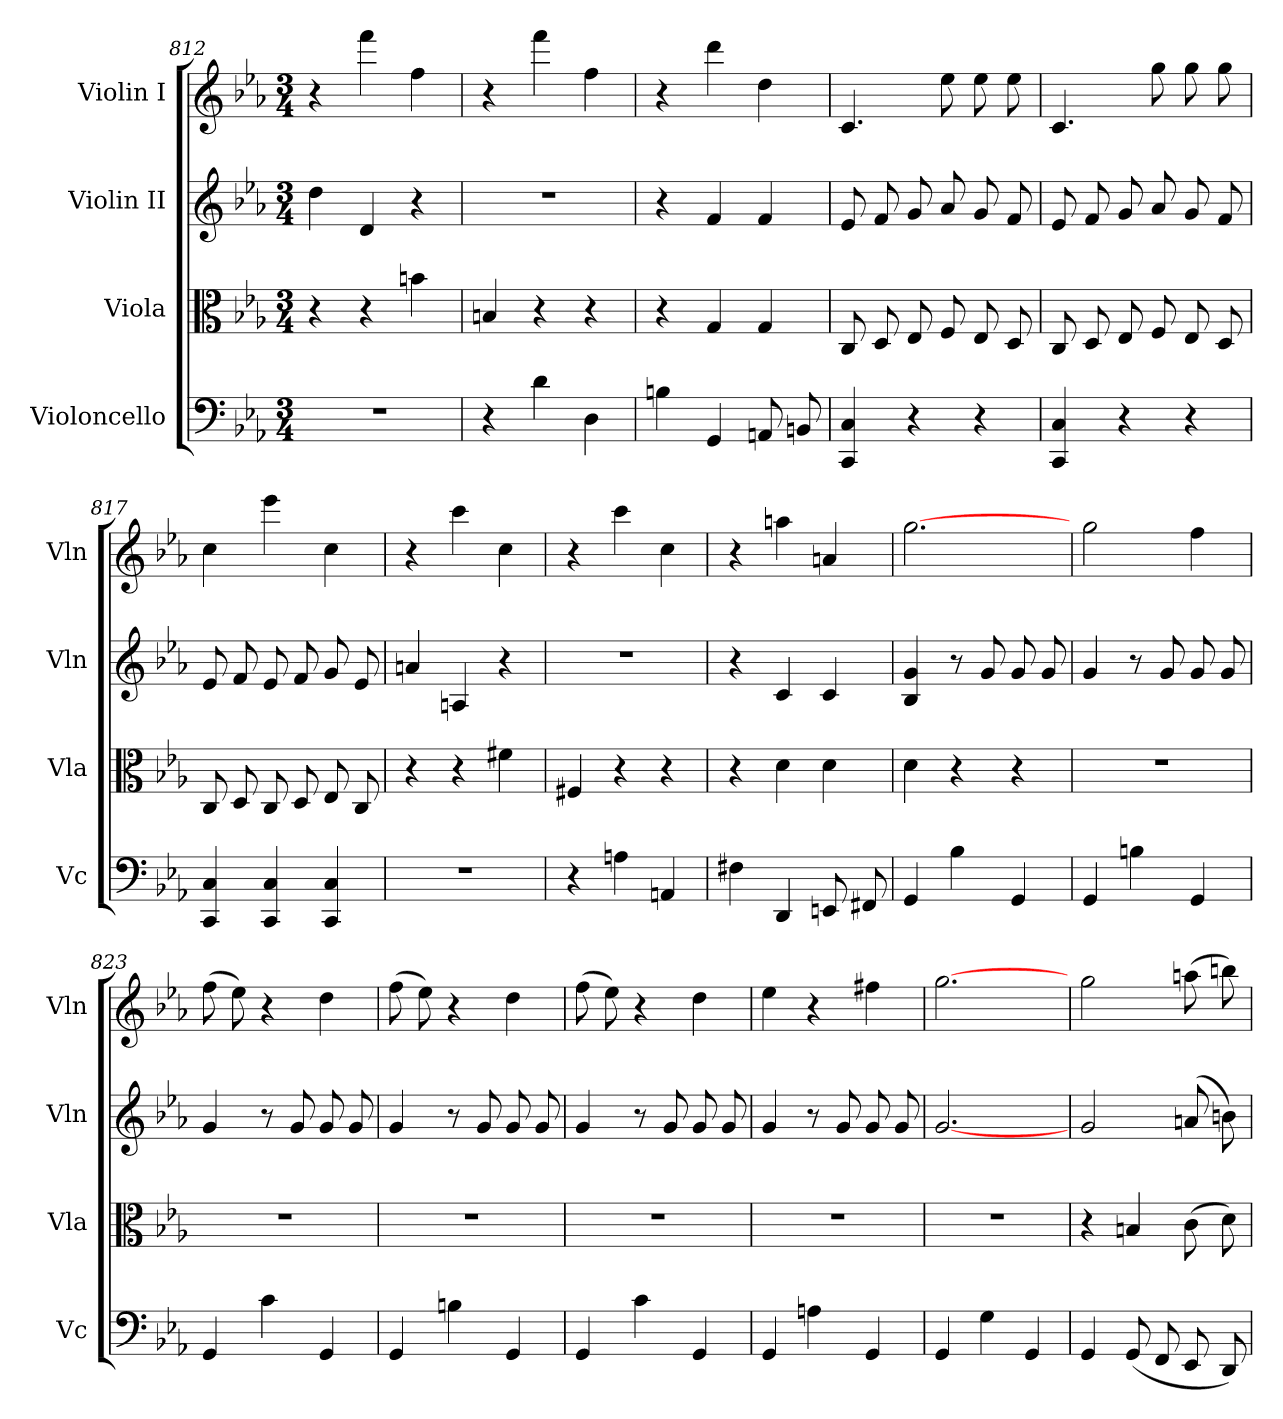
**kern	**kern	**kern	**kern
*part4	*part3	*part2	*part1
*staff4	*staff3	*staff2	*staff1
*I"Violoncello	*I"Viola	*I"Violin II	*I"Violin I
*I'Vc	*I'Vla	*I'Vln	*I'Vln
*clefF4	*clefC3	*clefG2	*clefG2
*k[b-e-a-]	*k[b-e-a-]	*k[b-e-a-]	*k[b-e-a-]
*c:	*c:	*c:	*c:
*M3/4	*M3/4	*M3/4	*M3/4
=812	=812	=812	=812
2.r	4r	4dd	4r
.	4r	4d	4fff
.	4bn	4r	4ff
=813	=813	=813	=813
4r	4Bn	2.r	4r
4d	4r	.	4fff
4D	4r	.	4ff
=814	=814	=814	=814
4Bn	4r	4r	4r
4GG	4G	4f	4ddd
8AAn	4G	4f	4dd
8BBn	.	.	.
=815	=815	=815	=815
4CC 4C	8C	8e-	4.c
.	8D	8f	.
4r	8E-	8g	.
.	8F	8a-	8ee-
4r	8E-	8g	8ee-
.	8D	8f	8ee-
=816	=816	=816	=816
4CC 4C	8C	8e-	4.c
.	8D	8f	.
4r	8E-	8g	.
.	8F	8a-	8gg
4r	8E-	8g	8gg
.	8D	8f	8gg
=817	=817	=817	=817
4CC 4C	8C	8e-	4cc
.	8D	8f	.
4CC 4C	8C	8e-	4eee-
.	8D	8f	.
4CC 4C	8E-	8g	4cc
.	8C	8e-	.
=818	=818	=818	=818
2.r	4r	4an	4r
.	4r	4An	4ccc
.	4f#X	4r	4cc
=819	=819	=819	=819
4r	4F#X	2.r	4r
4An	4r	.	4ccc
4AAn	4r	.	4cc
=820	=820	=820	=820
4F#X	4r	4r	4r
4DD	4d	4c	4aan
8EEn	4d	4c	4an
8FF#X	.	.	.
=821	=821	=821	=821
4GG	4d	4B- 4g	[2.gg
4B-	4r	8r	.
.	.	8g	.
4GG	4r	8g	.
.	.	8g	.
=822	=822	=822	=822
4GG	2.r	4g	2gg
4Bn	.	8r	.
.	.	8g	.
4GG	.	8g	4ff
.	.	8g	.
=823	=823	=823	=823
4GG	2.r	4g	(8ff
.	.	.	8ee-)
4c	.	8r	4r
.	.	8g	.
4GG	.	8g	4dd
.	.	8g	.
=824	=824	=824	=824
4GG	2.r	4g	(8ff
.	.	.	8ee-)
4Bn	.	8r	4r
.	.	8g	.
4GG	.	8g	4dd
.	.	8g	.
=825	=825	=825	=825
4GG	2.r	4g	(8ff
.	.	.	8ee-)
4c	.	8r	4r
.	.	8g	.
4GG	.	8g	4dd
.	.	8g	.
=826	=826	=826	=826
4GG	2.r	4g	4ee-
4An	.	8r	4r
.	.	8g	.
4GG	.	8g	4ff#X
.	.	8g	.
=827	=827	=827	=827
4GG	2.r	[2.g	[2.gg
4G	.	.	.
4GG	.	.	.
=828	=828	=828	=828
4GG	4r	2g	2gg
(8GG	4Bn	.	.
8FF	.	.	.
8EE-	(8c	(8an	(8aan
8DD)	8d)	8bn)	8bbn)
=	=	=	=
*-	*-	*-	*-
